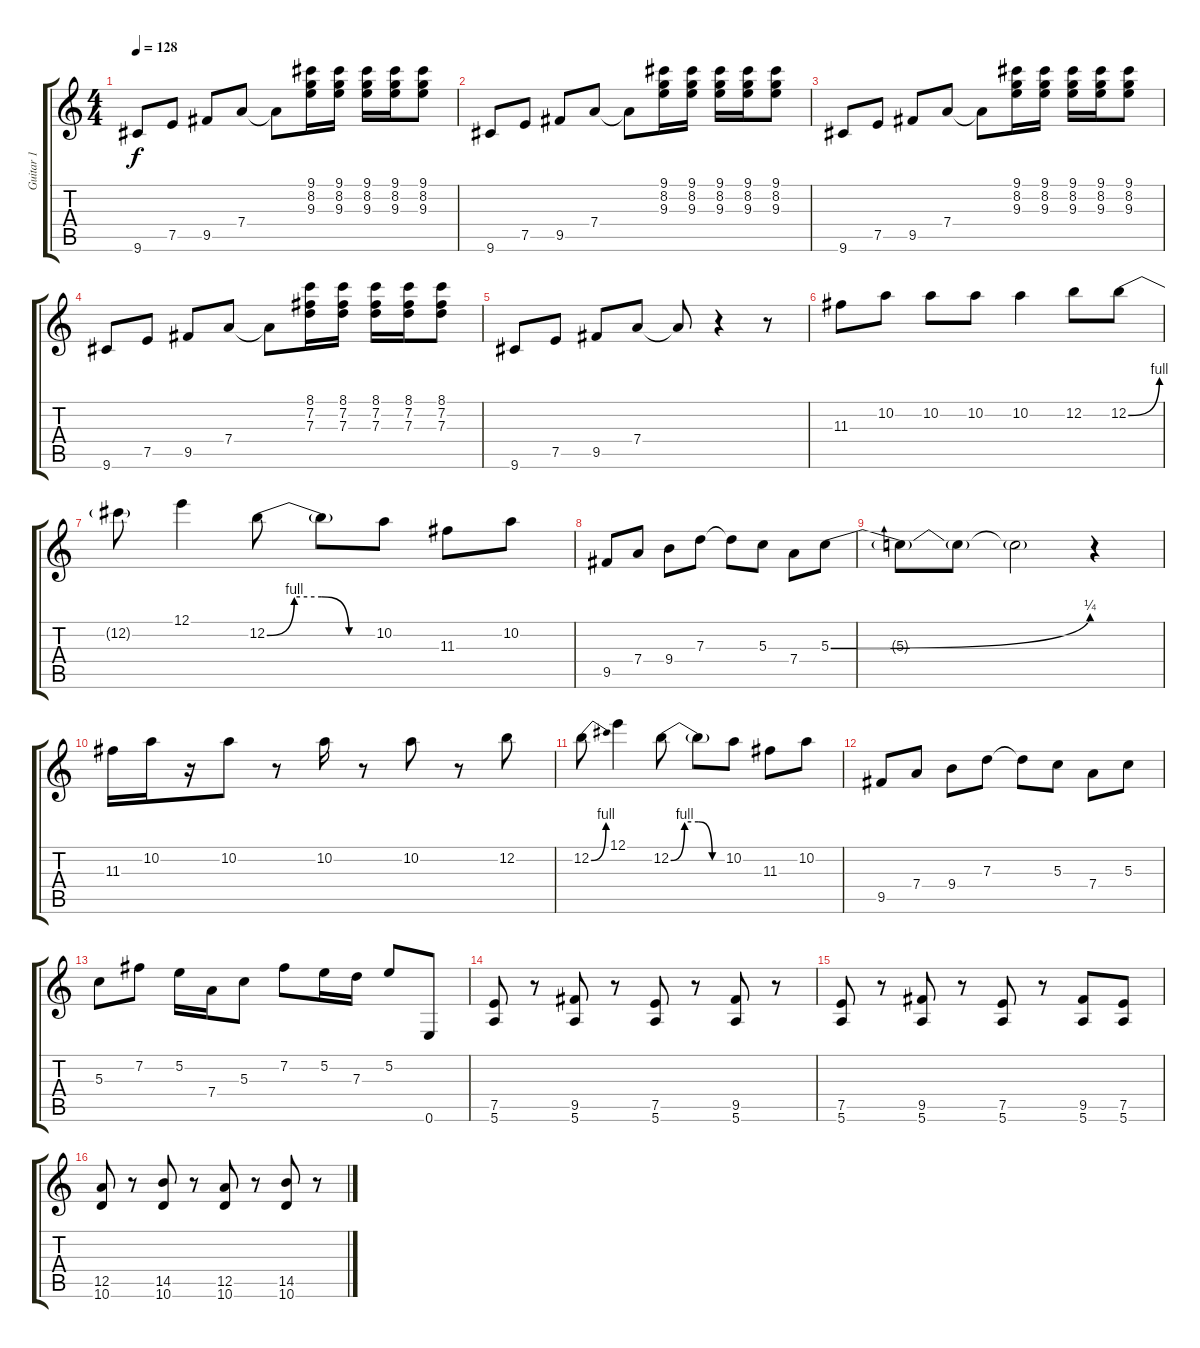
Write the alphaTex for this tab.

\track ("Guitar 1" "Guitar 1") {instrument electricguitarclean}
\staff {score tabs}
\tuning (E4 B3 G3 D3 A2 E2) {hide}
\ts (4 4)
\tempo 128
\clef g2
\ks c
9.6.8{dy f} 7.5.8 9.5.8 7.4.8 7.4{t}.8 (9.1 8.2 9.3).16 (9.1 8.2 9.3).16 (9.1 8.2 9.3).16 (9.1 8.2 9.3).16 (9.1 8.2 9.3).8 |
9.6.8 7.5.8 9.5.8 7.4.8 7.4{t}.8 (9.1 8.2 9.3).16 (9.1 8.2 9.3).16 (9.1 8.2 9.3).16 (9.1 8.2 9.3).16 (9.1 8.2 9.3).8 |
9.6.8 7.5.8 9.5.8 7.4.8 7.4{t}.8 (9.1 8.2 9.3).16 (9.1 8.2 9.3).16 (9.1 8.2 9.3).16 (9.1 8.2 9.3).16 (9.1 8.2 9.3).8 |
9.6.8 7.5.8 9.5.8 7.4.8 7.4{t}.8 (8.1 7.2 7.3).16 (8.1 7.2 7.3).16 (8.1 7.2 7.3).16 (8.1 7.2 7.3).16 (8.1 7.2 7.3).8 |
9.6.8 7.5.8 9.5.8 7.4.8 7.4{t}.8 r.4 r.8 |
11.3.8 10.2.8 10.2.8 10.2.8 10.2.4 12.2.8 12.2{be (bend 0 0 60 4)}.8 |
12.2{t}.8 12.1.4 12.2{be (custom 0 0 15 4 30 4 45 0 60 0)}.8 12.2{t}.8 10.2.8 11.3.8 10.2.8 |
9.5.8 7.4.8 9.4.8 7.3.8 7.3{t}.8 5.3.8 7.4.8 5.3{be (bend 0 0 60 1)}.8 |
5.3{t}.8 5.3{t}.8 5.3{t}.2 r.4 |
11.3.16 10.2.16 r.16 10.2.8 r.8 10.2.16 r.8 10.2.8 r.8 12.2.8 |
12.2{be (bend 0 0 60 4)}.8 12.1.4 12.2{be (custom 0 0 15 4 30 4 45 0 60 0)}.8 12.2{t}.8 10.2.8 11.3.8 10.2.8 |
9.5.8 7.4.8 9.4.8 7.3.8 7.3{t}.8 5.3.8 7.4.8 5.3.8 |
5.3.8 7.2.8 5.2.16 7.4.16 5.3.8 7.2.8 5.2.16 7.3.16 5.2.8 0.6.8 |
(7.5 5.6).8 r.8 (9.5 5.6).8 r.8 (7.5 5.6).8 r.8 (9.5 5.6).8 r.8 |
(7.5 5.6).8 r.8 (9.5 5.6).8 r.8 (7.5 5.6).8 r.8 (9.5 5.6).8 (7.5 5.6).8 |
(12.5 10.6).8 r.8 (14.5 10.6).8 r.8 (12.5 10.6).8 r.8 (14.5 10.6).8 r.8
